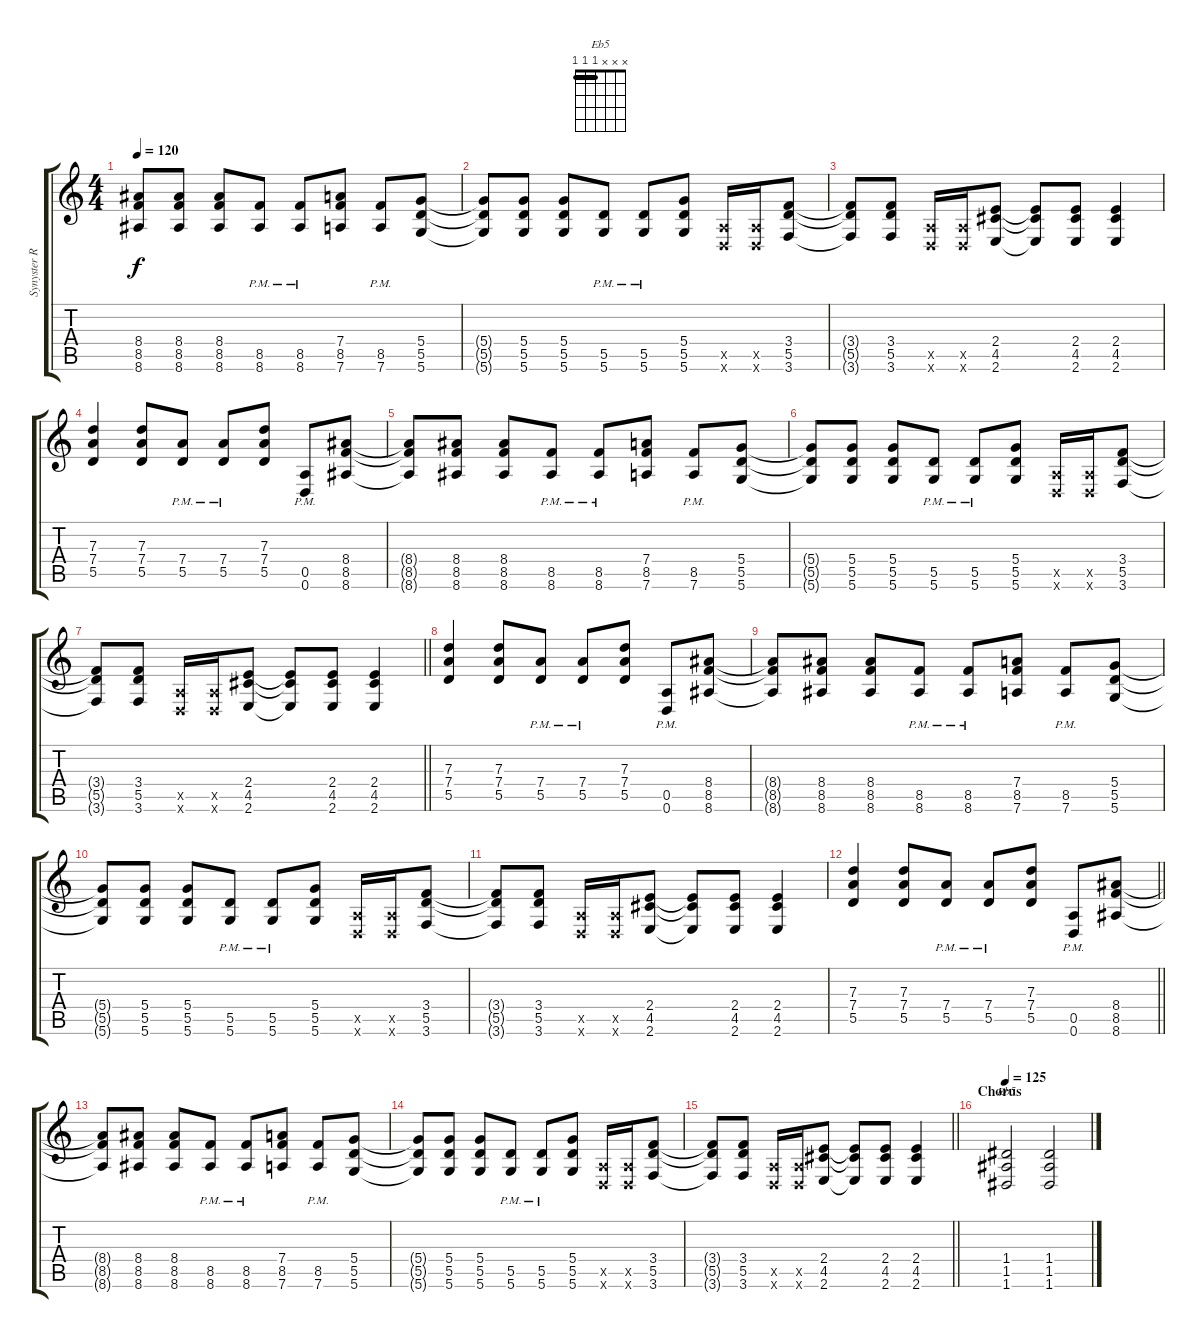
\track ("Synyster Rythem" "Synyster R") {instrument distortionguitar}
\staff {score tabs}
\tuning (E4 B3 G3 D3 A2 D2) {hide}
\chord ("Eb5" x x x 1 1 1) {barre 1}
\ts (4 4)
\tempo 120
\clef g2
\ks c
(8.4{t} 8.5{t} 8.6{t}).8{dy f} (8.4 8.5 8.6).8 (8.4 8.5 8.6).8 (8.5{pm} 8.6{pm}).8 (8.5{pm} 8.6{pm}).8 (7.4 8.5 7.6).8 (8.5{pm} 7.6{pm}).8 (5.4 5.5 5.6).8 |
(5.4{t} 5.5{t} 5.6{t}).8 (5.4 5.5 5.6).8 (5.4 5.5 5.6).8 (5.5{pm} 5.6{pm}).8 (5.5{pm} 5.6{pm}).8 (5.4 5.5 5.6).8 (0.5{x} 0.6{x}).16 (0.5{x} 0.6{x}).16 (3.4 5.5 3.6).8 |
(3.4{t} 5.5{t} 3.6{t}).8 (3.4 5.5 3.6).8 (0.5{x} 0.6{x}).16 (0.5{x} 0.6{x}).16 (2.4 4.5 2.6).8 (2.4{t} 4.5{t} 2.6{t}).8 (2.4 4.5 2.6).8 (2.4 4.5 2.6).4 |
(7.3 7.4 5.5).4 (7.3 7.4 5.5).8 (7.4{pm} 5.5{pm}).8 (7.4{pm} 5.5{pm}).8 (7.3 7.4 5.5).8 (0.5{pm} 0.6).8 (8.4 8.5 8.6).8 |
(8.4{t} 8.5{t} 8.6{t}).8 (8.4 8.5 8.6).8 (8.4 8.5 8.6).8 (8.5{pm} 8.6{pm}).8 (8.5{pm} 8.6{pm}).8 (7.4 8.5 7.6).8 (8.5{pm} 7.6{pm}).8 (5.4 5.5 5.6).8 |
(5.4{t} 5.5{t} 5.6{t}).8 (5.4 5.5 5.6).8 (5.4 5.5 5.6).8 (5.5{pm} 5.6{pm}).8 (5.5{pm} 5.6{pm}).8 (5.4 5.5 5.6).8 (0.5{x} 0.6{x}).16 (0.5{x} 0.6{x}).16 (3.4 5.5 3.6).8 |
\barLineRight lightlight
(3.4{t} 5.5{t} 3.6{t}).8 (3.4 5.5 3.6).8 (0.5{x} 0.6{x}).16 (0.5{x} 0.6{x}).16 (2.4 4.5 2.6).8 (2.4{t} 4.5{t} 2.6{t}).8 (2.4 4.5 2.6).8 (2.4 4.5 2.6).4 |
(7.3 7.4 5.5).4 (7.3 7.4 5.5).8 (7.4{pm} 5.5{pm}).8 (7.4{pm} 5.5{pm}).8 (7.3 7.4 5.5).8 (0.5{pm} 0.6).8 (8.4 8.5 8.6).8 |
(8.4{t} 8.5{t} 8.6{t}).8 (8.4 8.5 8.6).8 (8.4 8.5 8.6).8 (8.5{pm} 8.6{pm}).8 (8.5{pm} 8.6{pm}).8 (7.4 8.5 7.6).8 (8.5{pm} 7.6{pm}).8 (5.4 5.5 5.6).8 |
(5.4{t} 5.5{t} 5.6{t}).8 (5.4 5.5 5.6).8 (5.4 5.5 5.6).8 (5.5{pm} 5.6{pm}).8 (5.5{pm} 5.6{pm}).8 (5.4 5.5 5.6).8 (0.5{x} 0.6{x}).16 (0.5{x} 0.6{x}).16 (3.4 5.5 3.6).8 |
(3.4{t} 5.5{t} 3.6{t}).8 (3.4 5.5 3.6).8 (0.5{x} 0.6{x}).16 (0.5{x} 0.6{x}).16 (2.4 4.5 2.6).8 (2.4{t} 4.5{t} 2.6{t}).8 (2.4 4.5 2.6).8 (2.4 4.5 2.6).4 |
\barLineRight lightlight
(7.3 7.4 5.5).4 (7.3 7.4 5.5).8 (7.4{pm} 5.5{pm}).8 (7.4{pm} 5.5{pm}).8 (7.3 7.4 5.5).8 (0.5{pm} 0.6).8 (8.4 8.5 8.6).8 |
(8.4{t} 8.5{t} 8.6{t}).8 (8.4 8.5 8.6).8 (8.4 8.5 8.6).8 (8.5{pm} 8.6{pm}).8 (8.5{pm} 8.6{pm}).8 (7.4 8.5 7.6).8 (8.5{pm} 7.6{pm}).8 (5.4 5.5 5.6).8 |
(5.4{t} 5.5{t} 5.6{t}).8 (5.4 5.5 5.6).8 (5.4 5.5 5.6).8 (5.5{pm} 5.6{pm}).8 (5.5{pm} 5.6{pm}).8 (5.4 5.5 5.6).8 (0.5{x} 0.6{x}).16 (0.5{x} 0.6{x}).16 (3.4 5.5 3.6).8 |
\barLineRight lightlight
(3.4{t} 5.5{t} 3.6{t}).8 (3.4 5.5 3.6).8 (0.5{x} 0.6{x}).16 (0.5{x} 0.6{x}).16 (2.4 4.5 2.6).8 (2.4{t} 4.5{t} 2.6{t}).8 (2.4 4.5 2.6).8 (2.4 4.5 2.6).4 |
\section ("" "Chorus")
\tempo 125
(1.4 1.5 1.6).2{ch "Eb5"} (1.4 1.5 1.6).2
